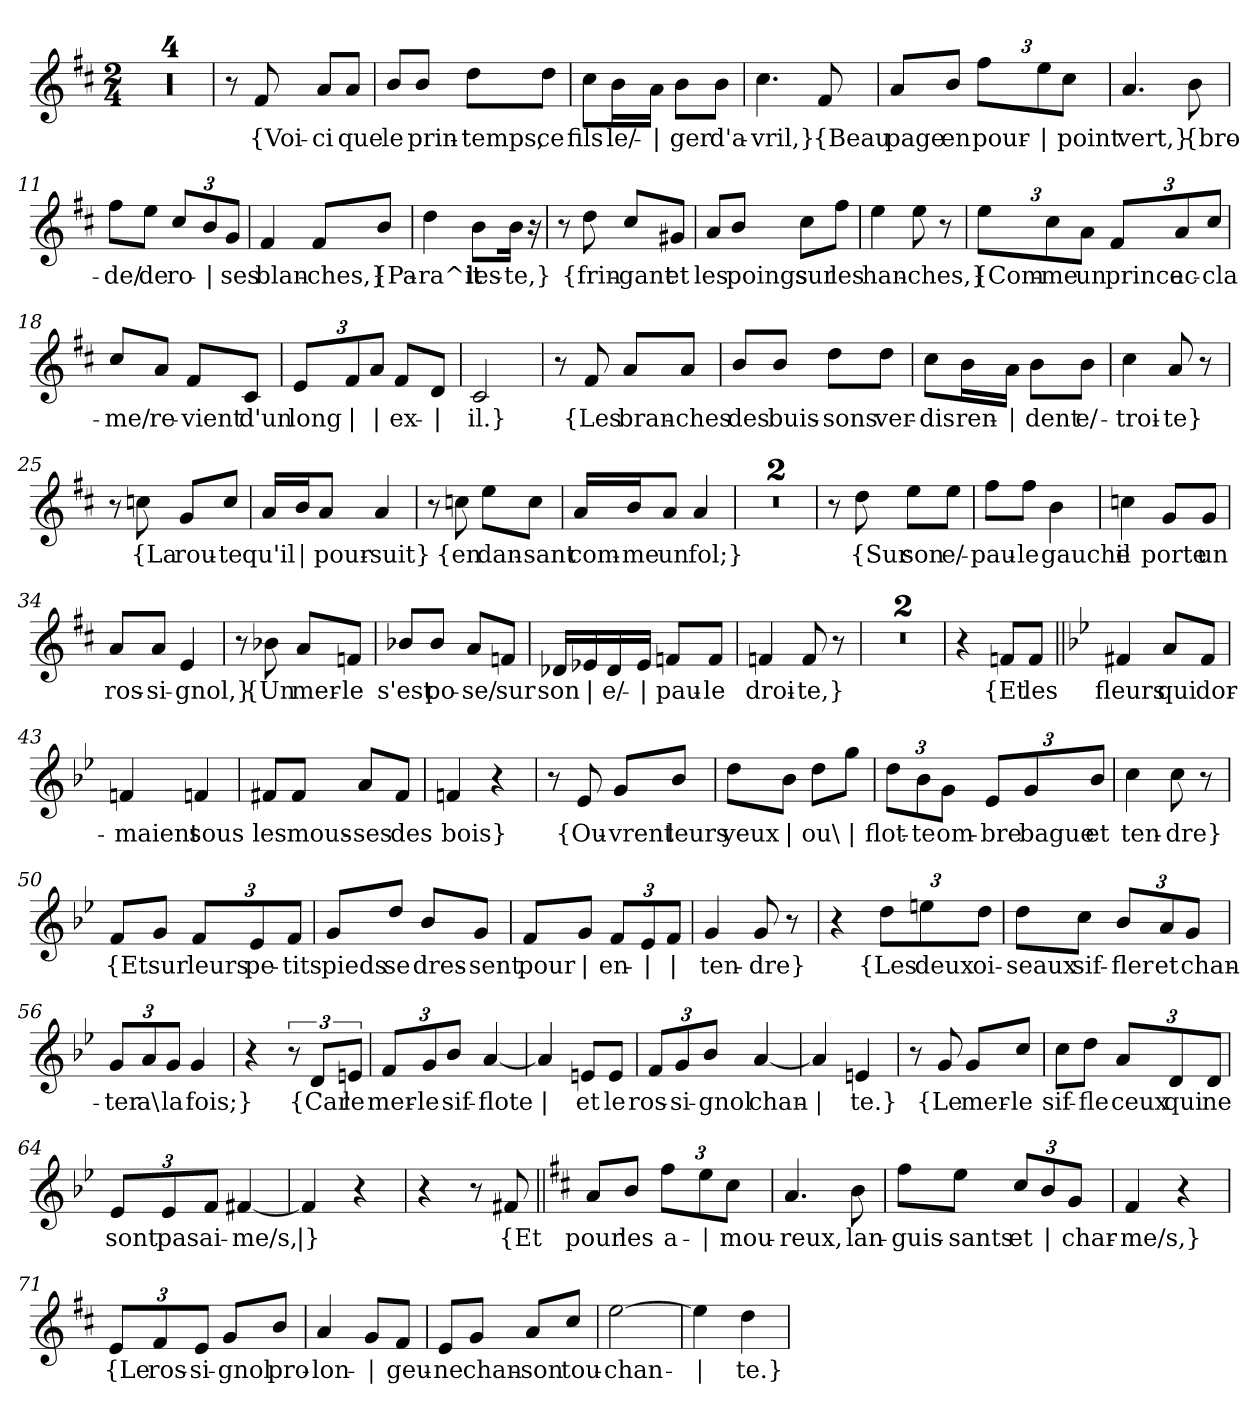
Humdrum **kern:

**kern	**text
*part1	*part1
*staff1	*staff1
*clefG2	*
*k[f#c#]	*
*M2/4	*
=1	=1
2r	.
=2	=2
2r	.
=3	=3
2r	.
=4	=4
2r	.
=5	=5
8r	.
!	!LO:LY:b
8f#/	{Voi-
!	!LO:LY:b
8a/L	-ci
!	!LO:LY:b
8a/J	que
=6	=6
!	!LO:LY:b
8b/L	le
!	!LO:LY:b
8b/J	prin-
!	!LO:LY:b
8dd\L	-temps,
!	!LO:LY:b
8dd\J	ce
=7	=7
!	!LO:LY:b
8cc#\L	fils
!	!LO:LY:b
16b\L	le/-
!	!LO:LY:b
16a\JJ	|
!	!LO:LY:b
8b\L	-ger
!	!LO:LY:b
8b\J	d'a-
=8	=8
!	!LO:LY:b
4.cc#\	-vril,}
!	!LO:LY:b
8f#/	{Beau
!!LO:LB:g=z
=9	=9
!	!LO:LY:b
8a/L	page
!	!LO:LY:b
8b/J	en
*Xbrackettup	*
!	!LO:LY:b
12ff#\L	pour-
!	!LO:LY:b
12ee\	|
!	!LO:LY:b
12cc#\J	-point
=10	=10
!	!LO:LY:b
4.a/	vert,}
!	!LO:LY:b
8b\	{bro-
=11	=11
!	!LO:LY:b
8ff#\L	-de/
!	!LO:LY:b
8ee\J	de
!	!LO:LY:b
12cc#/L	ro-
!	!LO:LY:b
12b/	|
!	!LO:LY:b
12g/J	-ses
=12	=12
!	!LO:LY:b
4f#/	blan-
!	!LO:LY:b
8f#/L	-ches,}
!	!LO:LY:b
8b/J	{Pa-
=13	=13
!	!LO:LY:b
4dd\	ra^it
!	!LO:LY:b
8b\L	les-
!	!LO:LY:b
16b\Jk	-te,}
16r	.
=14	=14
8r	.
!	!LO:LY:b
8dd\	{frin-
!	!LO:LY:b
8cc#/L	-gant
!	!LO:LY:b
8g#X/J	et
!!LO:LB:g=z
=15	=15
!	!LO:LY:b
8a/L	les
!	!LO:LY:b
8b/J	poings
!	!LO:LY:b
8cc#\L	sur
!	!LO:LY:b
8ff#\J	les
=16	=16
!	!LO:LY:b
4ee\	han-
!	!LO:LY:b
8ee\	-ches,}
8r	.
=17	=17
!	!LO:LY:b
12ee\L	{Com-
!	!LO:LY:b
12cc#\	-me
!	!LO:LY:b
12a\J	un
!	!LO:LY:b
12f#/L	prince
!	!LO:LY:b
12a/	ac-
!	!LO:LY:b
12cc#/J	-cla-
=18	=18
!	!LO:LY:b
8cc#/L	-me/
!	!LO:LY:b
8a/J	re-
!	!LO:LY:b
8f#/L	-vient
!	!LO:LY:b
8c#/J	d'un
=19	=19
!	!LO:LY:b
12e/L	long
!	!LO:LY:b
12f#/	|
!	!LO:LY:b
12a/J	|
!	!LO:LY:b
8f#/L	ex-
!	!LO:LY:b
8d/J	|
=20	=20
!	!LO:LY:b
2c#/	-il.}
!!LO:LB:g=z
=21	=21
8r	.
!	!LO:LY:b
8f#/	{Les
!	!LO:LY:b
8a/L	bran-
!	!LO:LY:b
8a/J	-ches
=22	=22
!	!LO:LY:b
8b/L	des
!	!LO:LY:b
8b/J	buis-
!	!LO:LY:b
8dd\L	-sons
!	!LO:LY:b
8dd\J	ver-
=23	=23
!	!LO:LY:b
8cc#\L	-dis
!	!LO:LY:b
16b\L	ren-
!	!LO:LY:b
16a\JJ	|
!	!LO:LY:b
8b\L	-dent
!	!LO:LY:b
8b\J	e/-
=24	=24
!	!LO:LY:b
4cc#\	-troi-
!	!LO:LY:b
8a/	-te}
8r	.
=25	=25
8r	.
!	!LO:LY:b
8ccn\	{La
!	!LO:LY:b
8g/L	rou-
!	!LO:LY:b
8cc/J	-te
=26	=26
!	!LO:LY:b
16a/LL	qu'il
!	!LO:LY:b
16b/J	|
!	!LO:LY:b
8a/J	pour-
!	!LO:LY:b
4a/	-suit}
!!LO:LB:g=z
=27	=27
8r	.
!	!LO:LY:b
8ccn\	{en
!	!LO:LY:b
8ee\L	dan-
!	!LO:LY:b
8cc\J	-sant
=28	=28
!	!LO:LY:b
16a/LL	com-
!	!LO:LY:b
16b/J	-me
!	!LO:LY:b
8a/J	un
!	!LO:LY:b
4a/	fol;}
=29	=29
2r	.
=30	=30
2r	.
=31	=31
8r	.
!	!LO:LY:b
8dd\	{Sur
!	!LO:LY:b
8ee\L	son
!	!LO:LY:b
8ee\J	e/-
=32	=32
!	!LO:LY:b
8ff#\L	-pau-
!	!LO:LY:b
8ff#\J	-le
!	!LO:LY:b
4b\	gauche
=33	=33
!	!LO:LY:b
4ccn\	il
!	!LO:LY:b
8g/L	porte
!	!LO:LY:b
8g/J	un
!!LO:LB:g=z
=34	=34
!	!LO:LY:b
8a/L	ros-
!	!LO:LY:b
8a/J	-si-
!	!LO:LY:b
4e/	-gnol,}
=35	=35
8r	.
!	!LO:LY:b
8b-X\	{Un
!	!LO:LY:b
8a/L	mer-
!	!LO:LY:b
8fn/J	-le
=36	=36
!	!LO:LY:b
8b-X/L	s'est
!	!LO:LY:b
8b-/J	po-
!	!LO:LY:b
8a/L	-se/
!	!LO:LY:b
8fn/J	sur
=37	=37
!	!LO:LY:b
16d-X/LL	son
!	!LO:LY:b
16e-X/	|
!	!LO:LY:b
16d-/	e/-
!	!LO:LY:b
16e-/JJ	|
!	!LO:LY:b
8fn/L	-pau-
!	!LO:LY:b
8f/J	-le
=38	=38
!	!LO:LY:b
4fn/	droi-
!	!LO:LY:b
8f/	-te,}
8r	.
=39	=39
2r	.
=40	=40
2r	.
=41	=41
4r	.
!	!LO:LY:b
8fn/L	{Et
!	!LO:LY:b
8f/J	les
!!LO:LB:g=z
=42||	=42||
*k[b-e-]	*
!	!LO:LY:b
4f#X/	fleurs
!	!LO:LY:b
8a/L	qui
!	!LO:LY:b
8f#/J	dor-
=43	=43
!	!LO:LY:b
4fn/	-maient
!	!LO:LY:b
4fn/	sous
=44	=44
!	!LO:LY:b
8f#X/L	les
!	!LO:LY:b
8f#/J	mous-
!	!LO:LY:b
8a/L	-ses
!	!LO:LY:b
8f#/J	des
=45	=45
!	!LO:LY:b
4fn/	bois}
4r	.
=46	=46
8r	.
!	!LO:LY:b
8e-/	{Ou-
!	!LO:LY:b
8g/L	-vrent
!	!LO:LY:b
8b-/J	leurs
=47	=47
!	!LO:LY:b
8dd\L	yeux
!	!LO:LY:b
8b-\J	|
!	!LO:LY:b
8dd\L	ou\
!	!LO:LY:b
8gg\J	|
!!LO:LB:g=z
=48	=48
!	!LO:LY:b
12dd\L	flot-
!	!LO:LY:b
12b-\	-te
!	!LO:LY:b
12g\J	om-
!	!LO:LY:b
12e-/L	-bre
!	!LO:LY:b
12g/	bague
!	!LO:LY:b
12b-/J	et
=49	=49
!	!LO:LY:b
4cc\	ten-
!	!LO:LY:b
8cc\	-dre}
8r	.
=50	=50
!	!LO:LY:b
8f/L	{Et
!	!LO:LY:b
8g/J	sur
!	!LO:LY:b
12f/L	leurs
!	!LO:LY:b
12e-/	pe-
!	!LO:LY:b
12f/J	-tits
=51	=51
!	!LO:LY:b
8g/L	pieds
!	!LO:LY:b
8dd/J	se
!	!LO:LY:b
8b-/L	dres-
!	!LO:LY:b
8g/J	-sent
=52	=52
!	!LO:LY:b
8f/L	pour
!	!LO:LY:b
8g/J	|
!	!LO:LY:b
12f/L	en-
!	!LO:LY:b
12e-/	|
!	!LO:LY:b
12f/J	|
=53	=53
!	!LO:LY:b
4g/	-ten-
!	!LO:LY:b
8g/	-dre}
8r	.
!!LO:LB:g=z
=54	=54
4r	.
!	!LO:LY:b
12dd\L	{Les
!	!LO:LY:b
12een\	deux
!	!LO:LY:b
12dd\J	oi-
=55	=55
!	!LO:LY:b
8dd\L	-seaux
!	!LO:LY:b
8cc\J	sif-
!	!LO:LY:b
12b-/L	-fler
!	!LO:LY:b
12a/	et
!	!LO:LY:b
12g/J	chan-
=56	=56
!	!LO:LY:b
12g/L	-ter
!	!LO:LY:b
12a/	a\
!	!LO:LY:b
12g/J	la
!	!LO:LY:b
4g/	fois;}
=57	=57
4r	.
*brackettup	*
12r	.
!	!LO:LY:b
12d/L	{Car
!	!LO:LY:b
12en/J	le
=58	=58
*Xbrackettup	*
!	!LO:LY:b
12f/L	mer-
!	!LO:LY:b
12g/	-le
!	!LO:LY:b
12b-/J	sif-
!	!LO:LY:b
[4a/	-flote
=59	=59
!	!LO:LY:b
4a/]	|
!	!LO:LY:b
8en/L	et
!	!LO:LY:b
8e/J	le
!!LO:PB:g=z
=60	=60
!	!LO:LY:b
12f/L	ros-
!	!LO:LY:b
12g/	-si-
!	!LO:LY:b
12b-/J	-gnol
!	!LO:LY:b
[4a/	chan-
=61	=61
!	!LO:LY:b
4a/]	|
!	!LO:LY:b
4en/	-te.}
=62	=62
8r	.
!	!LO:LY:b
8g/	{Le
!	!LO:LY:b
8g/L	mer-
!	!LO:LY:b
8cc/J	-le
=63	=63
!	!LO:LY:b
8cc\L	sif-
!	!LO:LY:b
8dd\J	-fle
!	!LO:LY:b
12a/L	ceux
!	!LO:LY:b
12d/	qui
!	!LO:LY:b
12d/J	ne
=64	=64
!	!LO:LY:b
12e-/L	sont
!	!LO:LY:b
12e-/	pas
!	!LO:LY:b
12f/J	ai-
!	!LO:LY:b
[4f#X/	-me/s,
=65	=65
!	!LO:LY:b
4f#/]	|}
4r	.
=66	=66
4r	.
8r	.
!	!LO:LY:b
8f#X/	{Et
!!LO:LB:g=z
=67||	=67||
*k[f#c#]	*
!	!LO:LY:b
8a/L	pour
!	!LO:LY:b
8b/J	les
!	!LO:LY:b
12ff#\L	a-
!	!LO:LY:b
12ee\	|
!	!LO:LY:b
12cc#\J	-mou-
=68	=68
!	!LO:LY:b
4.a/	-reux,
!	!LO:LY:b
8b\	lan-
=69	=69
!	!LO:LY:b
8ff#\L	-guis-
!	!LO:LY:b
8ee\J	-sants
!	!LO:LY:b
12cc#/L	et
!	!LO:LY:b
12b/	|
!	!LO:LY:b
12g/J	char-
=70	=70
!	!LO:LY:b
4f#/	-me/s,}
4r	.
=71	=71
!	!LO:LY:b
12e/L	{Le
!	!LO:LY:b
12f#/	ros-
!	!LO:LY:b
12e/J	-si-
!	!LO:LY:b
8g/L	-gnol
!	!LO:LY:b
8b/J	pro-
=72	=72
!	!LO:LY:b
4a/	-lon-
!	!LO:LY:b
8g/L	|
!	!LO:LY:b
8f#/J	-geu-
!!LO:LB:g=z
=73	=73
!	!LO:LY:b
8e/L	-ne
!	!LO:LY:b
8g/J	chan-
!	!LO:LY:b
8a/L	-son
!	!LO:LY:b
8cc#/J	tou-
=74	=74
!	!LO:LY:b
[2ee\	-chan-
=75	=75
!	!LO:LY:b
4ee\]	|
!	!LO:LY:b
4dd\	-te.}
=	=
*-	*-
